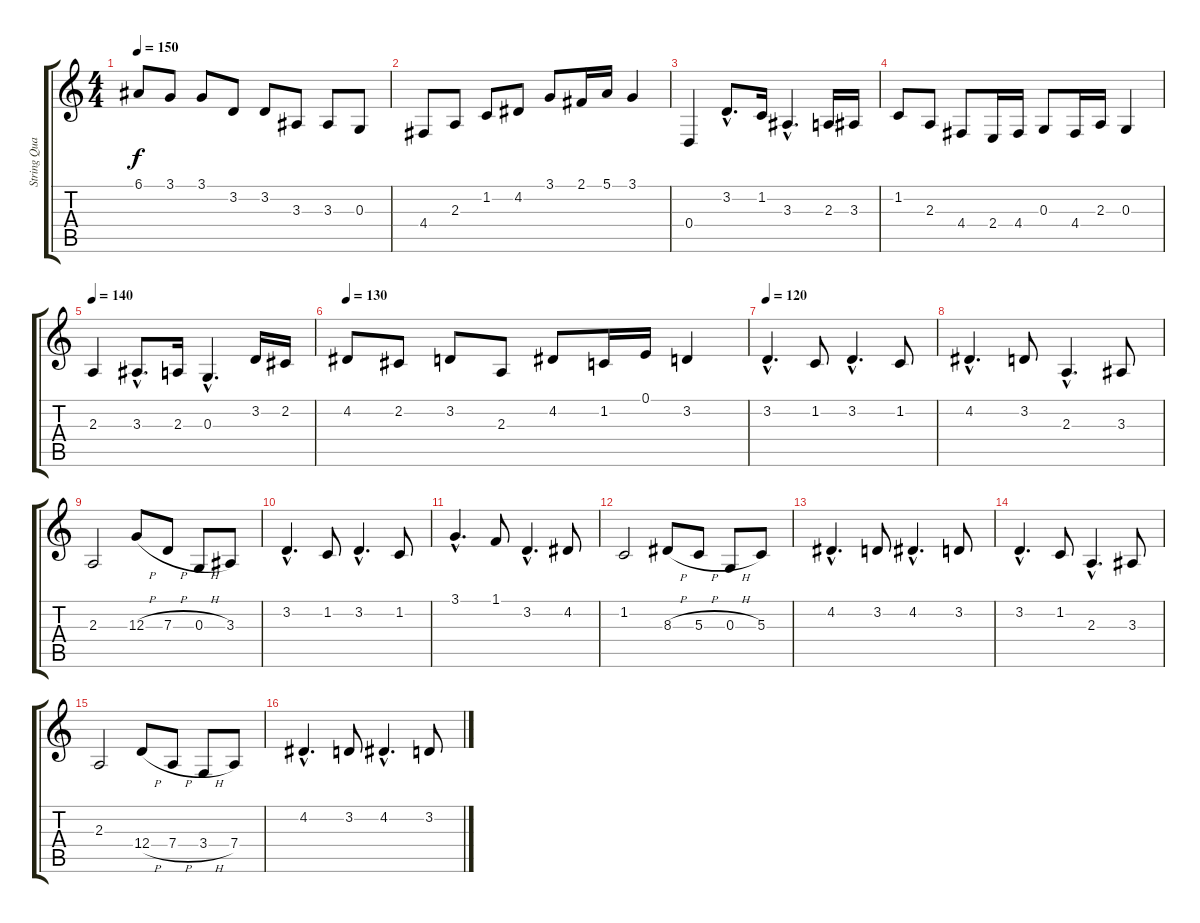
\track ("String Quartet 1" "String Qua") {instrument stringensemble1}
\staff {score tabs}
\tuning (E4 B3 G3 D3 A2 E2) {hide}
\ts (4 4)
\tempo 150
\clef g2
\ks c
6.1.8{dy f} 3.1.8 3.1.8 3.2.8 3.2.8 3.3.8 3.3.8 0.3.8 |
4.4.8 2.3.8 1.2.8 4.2.8 3.1.8 2.1.16 5.1.16 3.1.4 |
0.4.4 3.2{hac}.8{d} 1.2.16 3.3{hac}.4{d} 2.3.16 3.3.16 |
1.2.8 2.3.8 4.4.8 2.4.16 4.4.16 0.3.8 4.4.16 2.3.16 0.3.4 |
\tempo 140
2.3.4 3.3{hac}.8{d} 2.3.16 0.3{hac}.4{d} 3.2.16 2.2.16 |
\tempo 130
4.2.8 2.2.8 3.2.8 2.3.8 4.2.8 1.2.16 0.1.16 3.2.4 |
\tempo 120
3.2{hac}.4{d} 1.2.8 3.2{hac}.4{d} 1.2.8 |
4.2{hac}.4{d} 3.2.8 2.3{hac}.4{d} 3.3.8 |
2.3.2 12.3{h}.8 7.3{h}.8 0.3{h}.8 3.3.8 |
3.2{hac}.4{d} 1.2.8 3.2{hac}.4{d} 1.2.8 |
3.1{hac}.4{d} 1.1.8 3.2{hac}.4{d} 4.2.8 |
1.2.2 8.3{h}.8 5.3{h}.8 0.3{h}.8 5.3.8 |
4.2{hac}.4{d} 3.2.8 4.2{hac}.4{d} 3.2.8 |
3.2{hac}.4{d} 1.2.8 2.3{hac}.4{d} 3.3.8 |
2.3.2 12.4{h}.8 7.4{h}.8 3.4{h}.8 7.4.8 |
4.2{hac}.4{d} 3.2.8 4.2{hac}.4{d} 3.2.8
